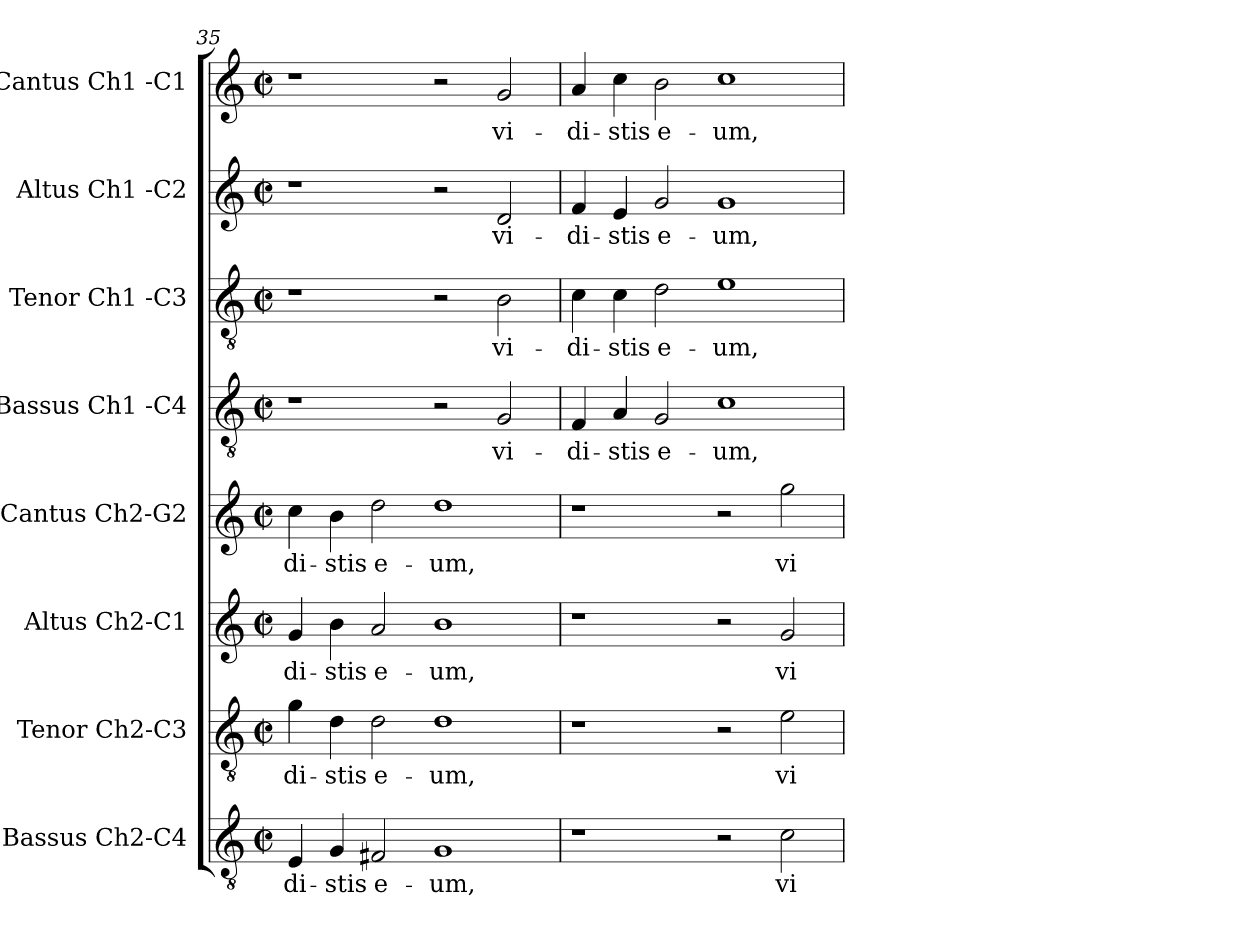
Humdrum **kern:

**kern	**text	**kern	**text	**kern	**text	**kern	**text	**kern	**text	**kern	**text	**kern	**text	**kern	**text
*part8	*part8	*part7	*part7	*part6	*part6	*part5	*part5	*part4	*part4	*part3	*part3	*part2	*part2	*part1	*part1
*staff8	*staff8	*staff7	*staff7	*staff6	*staff6	*staff5	*staff5	*staff4	*staff4	*staff3	*staff3	*staff2	*staff2	*staff1	*staff1
*I"Bassus Ch2-C4	*	*I"Tenor Ch2-C3	*	*I"Altus Ch2-C1	*	*I"Cantus Ch2-G2	*	*I"Bassus Ch1 -C4	*	*I"Tenor Ch1 -C3	*	*I"Altus Ch1 -C2	*	*I"Cantus Ch1 -C1	*
*I'B2	*	*I'T2	*	*I'A2	*	*I'C2	*	*I'B1	*	*I'T1	*	*I'A1	*	*I'C1	*
*clefGv2	*	*clefGv2	*	*clefG2	*	*clefG2	*	*clefGv2	*	*clefGv2	*	*clefG2	*	*clefG2	*
*k[]	*	*k[]	*	*k[]	*	*k[]	*	*k[]	*	*k[]	*	*k[]	*	*k[]	*
*M2/2	*	*M2/2	*	*M2/2	*	*M2/2	*	*M2/2	*	*M2/2	*	*M2/2	*	*M2/2	*
*met(c|)	*	*met(c|)	*	*met(c|)	*	*met(c|)	*	*met(c|)	*	*met(c|)	*	*met(c|)	*	*met(c|)	*
=35	=35	=35	=35	=35	=35	=35	=35	=35	=35	=35	=35	=35	=35	=35	=35
!	!LO:LY:b	!	!LO:LY:b	!	!LO:LY:b	!	!LO:LY:b	!	!	!	!	!	!	!	!
4E/	-di-	4g\	-di-	4g/	-di-	4cc\	-di-	1r	.	1r	.	1r	.	1r	.
!	!LO:LY:b	!	!LO:LY:b	!	!LO:LY:b	!	!LO:LY:b	!	!	!	!	!	!	!	!
4G/	-stis	4d\	-stis	4b\	-stis	4b\	-stis	.	.	.	.	.	.	.	.
!	!LO:LY:b	!	!LO:LY:b	!	!LO:LY:b	!	!LO:LY:b	!	!	!	!	!	!	!	!
2F#X/	e-	2d\	e-	2a/	e-	2dd\	e-	.	.	.	.	.	.	.	.
!	!LO:LY:b	!	!LO:LY:b	!	!LO:LY:b	!	!LO:LY:b	!	!	!	!	!	!	!	!
1G	-um,	1d	-um,	1b	-um,	1dd	-um,	2r	.	2r	.	2r	.	2r	.
!	!	!	!	!	!	!	!	!	!LO:LY:b	!	!LO:LY:b	!	!LO:LY:b	!	!LO:LY:b
.	.	.	.	.	.	.	.	2G/	vi-	2B\	vi-	2d/	vi-	2g/	vi-
=36	=36	=36	=36	=36	=36	=36	=36	=36	=36	=36	=36	=36	=36	=36	=36
!	!	!	!	!	!	!	!	!	!LO:LY:b	!	!LO:LY:b	!	!LO:LY:b	!	!LO:LY:b
1r	.	1r	.	1r	.	1r	.	4F/	-di-	4c\	-di-	4f/	-di-	4a/	-di-
!	!	!	!	!	!	!	!	!	!LO:LY:b	!	!LO:LY:b	!	!LO:LY:b	!	!LO:LY:b
.	.	.	.	.	.	.	.	4A/	-stis	4c\	-stis	4e/	-stis	4cc\	-stis
!	!	!	!	!	!	!	!	!	!LO:LY:b	!	!LO:LY:b	!	!LO:LY:b	!	!LO:LY:b
.	.	.	.	.	.	.	.	2G/	e-	2d\	e-	2g/	e-	2b\	e-
!	!	!	!	!	!	!	!	!	!LO:LY:b	!	!LO:LY:b	!	!LO:LY:b	!	!LO:LY:b
2r	.	2r	.	2r	.	2r	.	1c	-um,	1e	-um,	1g	-um,	1cc	-um,
!	!LO:LY:b	!	!LO:LY:b	!	!LO:LY:b	!	!LO:LY:b	!	!	!	!	!	!	!	!
2c\	vi-	2e\	vi-	2g/	vi-	2gg\	vi-	.	.	.	.	.	.	.	.
=	=	=	=	=	=	=	=	=	=	=	=	=	=	=	=
*-	*-	*-	*-	*-	*-	*-	*-	*-	*-	*-	*-	*-	*-	*-	*-
